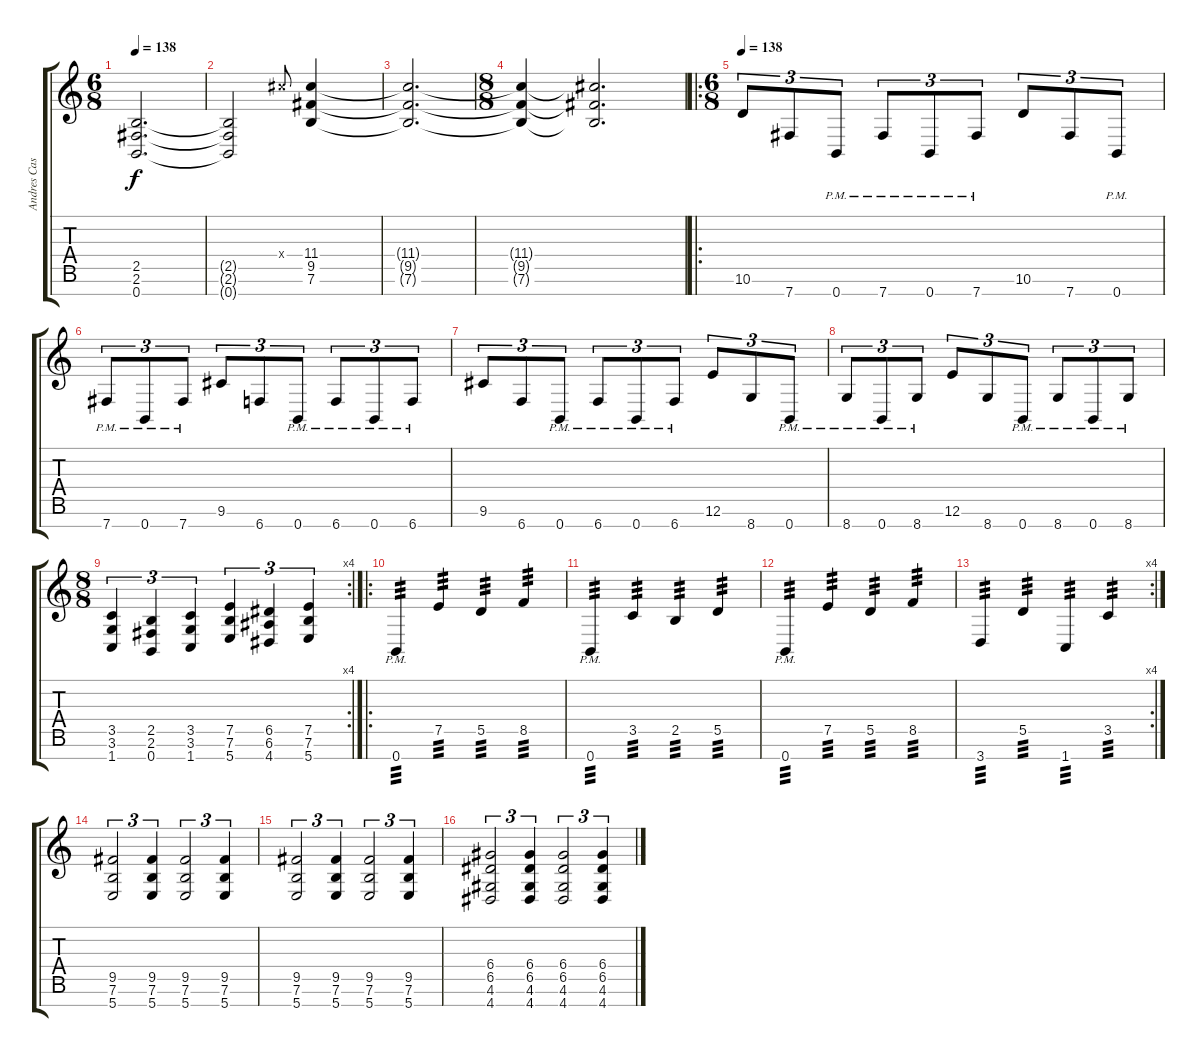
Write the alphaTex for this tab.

\track ("Andres Castro" "Andres Cas") {instrument distortionguitar}
\staff {score tabs}
\tuning (E4 B3 G3 D3 A2 E2 B1) {hide}
\ts (6 8)
\tempo 138
\clef g2
\ks c
(2.5{t} 2.6{t} 0.7{t}).2{d dy f} |
(2.5{t} 2.6{t} 0.7{t}).2 11.4{x}.8{gr onbeat} (11.4 9.5 7.6).4 |
(11.4{t} 9.5{t} 7.6{t}).2{d} |
\ts (8 8)
(11.4{t} 9.5{t} 7.6{t}).4 (11.4{t} 9.5{t} 7.6{t}).2{d} |
\ro
\ts (6 8)
\tempo 138
10.6.8{tu (3 2)} 7.7.8{tu (3 2)} 0.7{pm}.8{tu (3 2)} 7.7{pm}.8{tu (3 2)} 0.7{pm}.8{tu (3 2)} 7.7{pm}.8{tu (3 2)} 10.6.8{tu (3 2)} 7.7.8{tu (3 2)} 0.7{pm}.8{tu (3 2)} |
7.7{pm}.8{tu (3 2)} 0.7{pm}.8{tu (3 2)} 7.7{pm}.8{tu (3 2)} 9.6.8{tu (3 2)} 6.7.8{tu (3 2)} 0.7{pm}.8{tu (3 2)} 6.7{pm}.8{tu (3 2)} 0.7{pm}.8{tu (3 2)} 6.7{pm}.8{tu (3 2)} |
9.6.8{tu (3 2)} 6.7.8{tu (3 2)} 0.7{pm}.8{tu (3 2)} 6.7{pm}.8{tu (3 2)} 0.7{pm}.8{tu (3 2)} 6.7{pm}.8{tu (3 2)} 12.6.8{tu (3 2)} 8.7.8{tu (3 2)} 0.7{pm}.8{tu (3 2)} |
8.7{pm}.8{tu (3 2)} 0.7{pm}.8{tu (3 2)} 8.7{pm}.8{tu (3 2)} 12.6.8{tu (3 2)} 8.7.8{tu (3 2)} 0.7{pm}.8{tu (3 2)} 8.7{pm}.8{tu (3 2)} 0.7{pm}.8{tu (3 2)} 8.7{pm}.8{tu (3 2)} |
\rc 4
\ts (8 8)
(3.5 3.6 1.7).4{tu (3 2)} (2.5 2.6 0.7).4{tu (3 2)} (3.5 3.6 1.7).4{tu (3 2)} (7.5 7.6 5.7).4{tu (3 2)} (6.5 6.6 4.7).4{tu (3 2)} (7.5 7.6 5.7).4{tu (3 2)} |
\ro
0.7{pm}.4{tp 3} 7.5.4{tp 3} 5.5.4{tp 3} 8.5.4{tp 3} |
0.7{pm}.4{tp 3} 3.5.4{tp 3} 2.5.4{tp 3} 5.5.4{tp 3} |
0.7{pm}.4{tp 3} 7.5.4{tp 3} 5.5.4{tp 3} 8.5.4{tp 3} |
\rc 4
3.7.4{tp 3} 5.5.4{tp 3} 1.7.4{tp 3} 3.5.4{tp 3} |
(9.5 7.6 5.7).2{tu (3 2)} (9.5 7.6 5.7).4{tu (3 2)} (9.5 7.6 5.7).2{tu (3 2)} (9.5 7.6 5.7).4{tu (3 2)} |
(9.5 7.6 5.7).2{tu (3 2)} (9.5 7.6 5.7).4{tu (3 2)} (9.5 7.6 5.7).2{tu (3 2)} (9.5 7.6 5.7).4{tu (3 2)} |
(6.4 6.5 4.6 4.7).2{tu (3 2)} (6.4 6.5 4.6 4.7).4{tu (3 2)} (6.4 6.5 4.6 4.7).2{tu (3 2)} (6.4 6.5 4.6 4.7).4{tu (3 2)}
